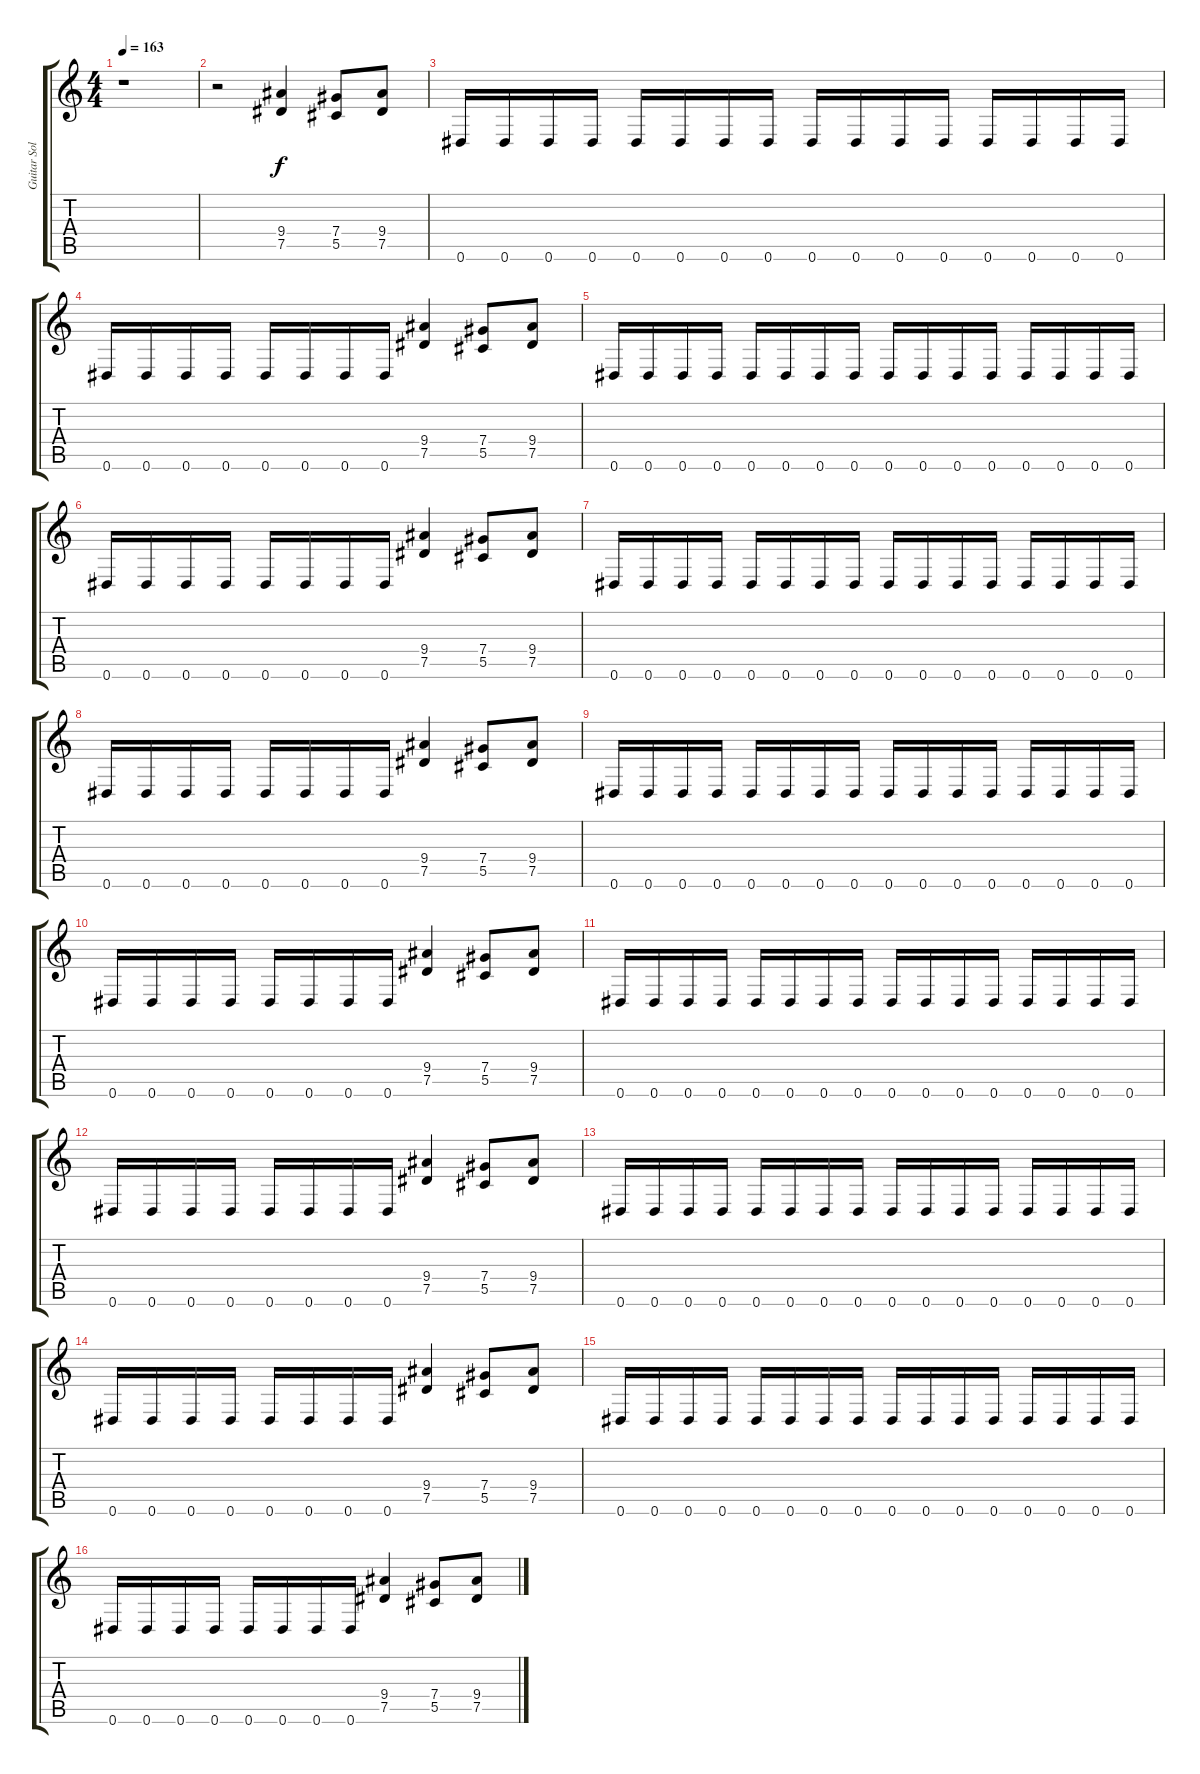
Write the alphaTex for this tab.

\track ("Guitar Solo" "Guitar Sol") {instrument distortionguitar}
\staff {score tabs}
\tuning (Eb4 Bb3 Gb3 Db3 Ab2 Eb2) {hide}
\ts (4 4)
\tempo 163
\clef g2
\ks c
r.1{dy f instrument distortionguitar} |
r.2 (9.4 7.5).4 (7.4 5.5).8 (9.4 7.5).8 |
0.6.16 0.6.16 0.6.16 0.6.16 0.6.16 0.6.16 0.6.16 0.6.16 0.6.16 0.6.16 0.6.16 0.6.16 0.6.16 0.6.16 0.6.16 0.6.16 |
0.6.16 0.6.16 0.6.16 0.6.16 0.6.16 0.6.16 0.6.16 0.6.16 (9.4 7.5).4 (7.4 5.5).8 (9.4 7.5).8 |
0.6.16 0.6.16 0.6.16 0.6.16 0.6.16 0.6.16 0.6.16 0.6.16 0.6.16 0.6.16 0.6.16 0.6.16 0.6.16 0.6.16 0.6.16 0.6.16 |
0.6.16 0.6.16 0.6.16 0.6.16 0.6.16 0.6.16 0.6.16 0.6.16 (9.4 7.5).4 (7.4 5.5).8 (9.4 7.5).8 |
0.6.16 0.6.16 0.6.16 0.6.16 0.6.16 0.6.16 0.6.16 0.6.16 0.6.16 0.6.16 0.6.16 0.6.16 0.6.16 0.6.16 0.6.16 0.6.16 |
0.6.16 0.6.16 0.6.16 0.6.16 0.6.16 0.6.16 0.6.16 0.6.16 (9.4 7.5).4 (7.4 5.5).8 (9.4 7.5).8 |
0.6.16 0.6.16 0.6.16 0.6.16 0.6.16 0.6.16 0.6.16 0.6.16 0.6.16 0.6.16 0.6.16 0.6.16 0.6.16 0.6.16 0.6.16 0.6.16 |
0.6.16 0.6.16 0.6.16 0.6.16 0.6.16 0.6.16 0.6.16 0.6.16 (9.4 7.5).4 (7.4 5.5).8 (9.4 7.5).8 |
0.6.16 0.6.16 0.6.16 0.6.16 0.6.16 0.6.16 0.6.16 0.6.16 0.6.16 0.6.16 0.6.16 0.6.16 0.6.16 0.6.16 0.6.16 0.6.16 |
0.6.16 0.6.16 0.6.16 0.6.16 0.6.16 0.6.16 0.6.16 0.6.16 (9.4 7.5).4 (7.4 5.5).8 (9.4 7.5).8 |
0.6.16 0.6.16 0.6.16 0.6.16 0.6.16 0.6.16 0.6.16 0.6.16 0.6.16 0.6.16 0.6.16 0.6.16 0.6.16 0.6.16 0.6.16 0.6.16 |
0.6.16 0.6.16 0.6.16 0.6.16 0.6.16 0.6.16 0.6.16 0.6.16 (9.4 7.5).4 (7.4 5.5).8 (9.4 7.5).8 |
0.6.16 0.6.16 0.6.16 0.6.16 0.6.16 0.6.16 0.6.16 0.6.16 0.6.16 0.6.16 0.6.16 0.6.16 0.6.16 0.6.16 0.6.16 0.6.16 |
0.6.16 0.6.16 0.6.16 0.6.16 0.6.16 0.6.16 0.6.16 0.6.16 (9.4 7.5).4 (7.4 5.5).8 (9.4 7.5).8
